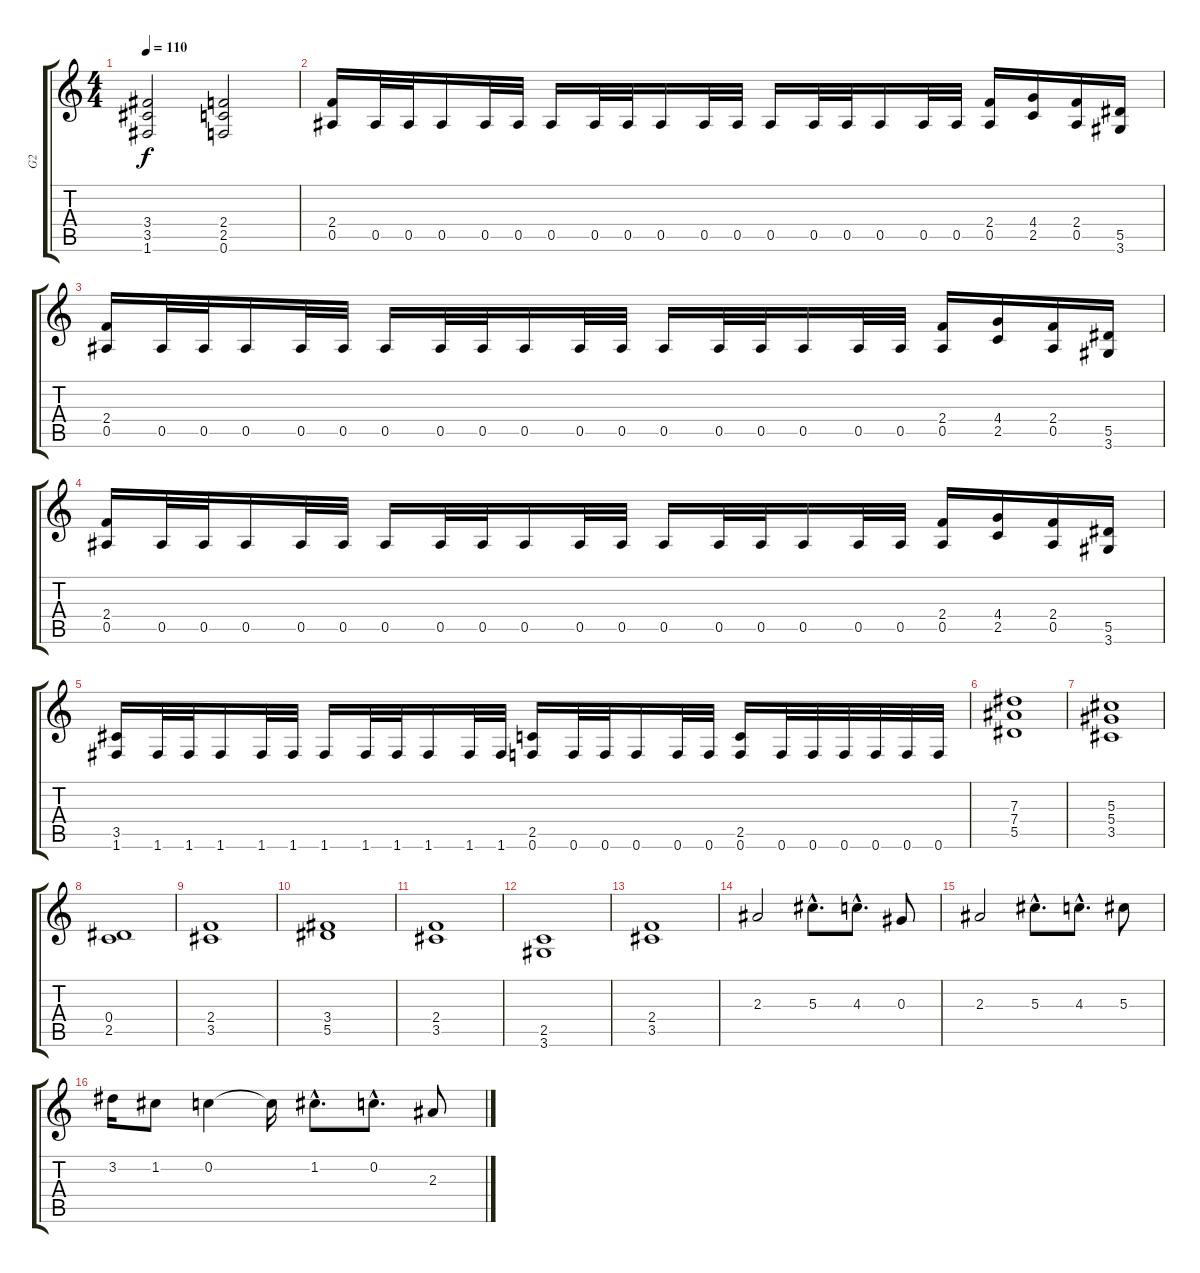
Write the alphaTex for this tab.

\track ("G2" "G2") {instrument distortionguitar}
\staff {score tabs}
\tuning (F4 C4 Ab3 Eb3 Bb2 F2) {hide}
\ts (4 4)
\tempo 110
\clef g2
\ks c
(3.4 3.5 1.6).2{dy f} (2.4 2.5 0.6).2 |
(2.4 0.5).16 0.5.32 0.5.32 0.5.16 0.5.32 0.5.32 0.5.16 0.5.32 0.5.32 0.5.16 0.5.32 0.5.32 0.5.16 0.5.32 0.5.32 0.5.16 0.5.32 0.5.32 (2.4 0.5).16 (4.4 2.5).16 (2.4 0.5).16 (5.5 3.6).16 |
(2.4 0.5).16 0.5.32 0.5.32 0.5.16 0.5.32 0.5.32 0.5.16 0.5.32 0.5.32 0.5.16 0.5.32 0.5.32 0.5.16 0.5.32 0.5.32 0.5.16 0.5.32 0.5.32 (2.4 0.5).16 (4.4 2.5).16 (2.4 0.5).16 (5.5 3.6).16 |
(2.4 0.5).16 0.5.32 0.5.32 0.5.16 0.5.32 0.5.32 0.5.16 0.5.32 0.5.32 0.5.16 0.5.32 0.5.32 0.5.16 0.5.32 0.5.32 0.5.16 0.5.32 0.5.32 (2.4 0.5).16 (4.4 2.5).16 (2.4 0.5).16 (5.5 3.6).16 |
(3.5 1.6).16 1.6.32 1.6.32 1.6.16 1.6.32 1.6.32 1.6.16 1.6.32 1.6.32 1.6.16 1.6.32 1.6.32 (2.5 0.6).16 0.6.32 0.6.32 0.6.16 0.6.32 0.6.32 (2.5 0.6).16 0.6.32 0.6.32 0.6.32 0.6.32 0.6.32 0.6.32 |
(7.3 7.4 5.5).1 |
(5.3 5.4 3.5).1 |
(0.4 2.5).1 |
(2.4 3.5).1 |
(3.4 5.5).1 |
(2.4 3.5).1 |
(2.5 3.6).1 |
(2.4 3.5).1 |
\section ("" "")
2.3.2 5.3{hac}.8{d} 4.3{hac}.8{d} 0.3.8 |
2.3.2 5.3{hac}.8{d} 4.3{hac}.8{d} 5.3.8 |
3.2.16 1.2.8 0.2.4 0.2{t}.16 1.2{hac}.8{d} 0.2{hac}.8{d} 2.3.8
